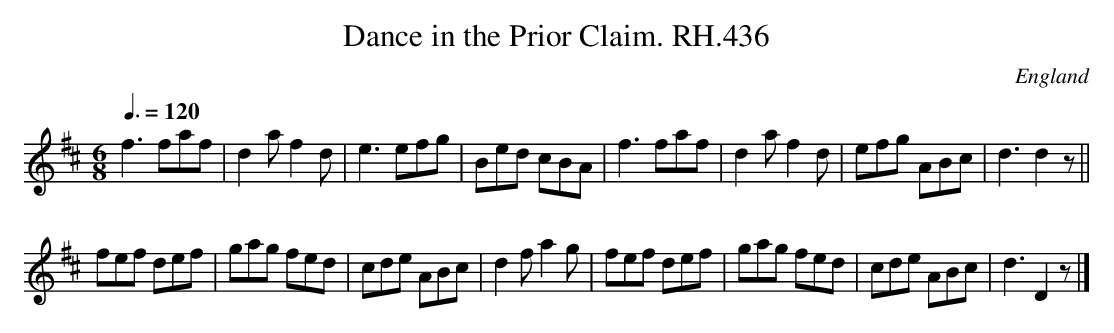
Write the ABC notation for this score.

X:1
T:Dance in the Prior Claim. RH.436
O:England
M:6/8
L:1/8
Q:3/8=120
K:D
f3 faf|d2a f2d|e3 efg|Bed cBA|\
f3 faf|d2a f2d|efg ABc|d3 d2z||
fef def|gag fed|cde ABc|d2f a2g|\
fef def|gag fed|cde ABc|d3 D2z|]
